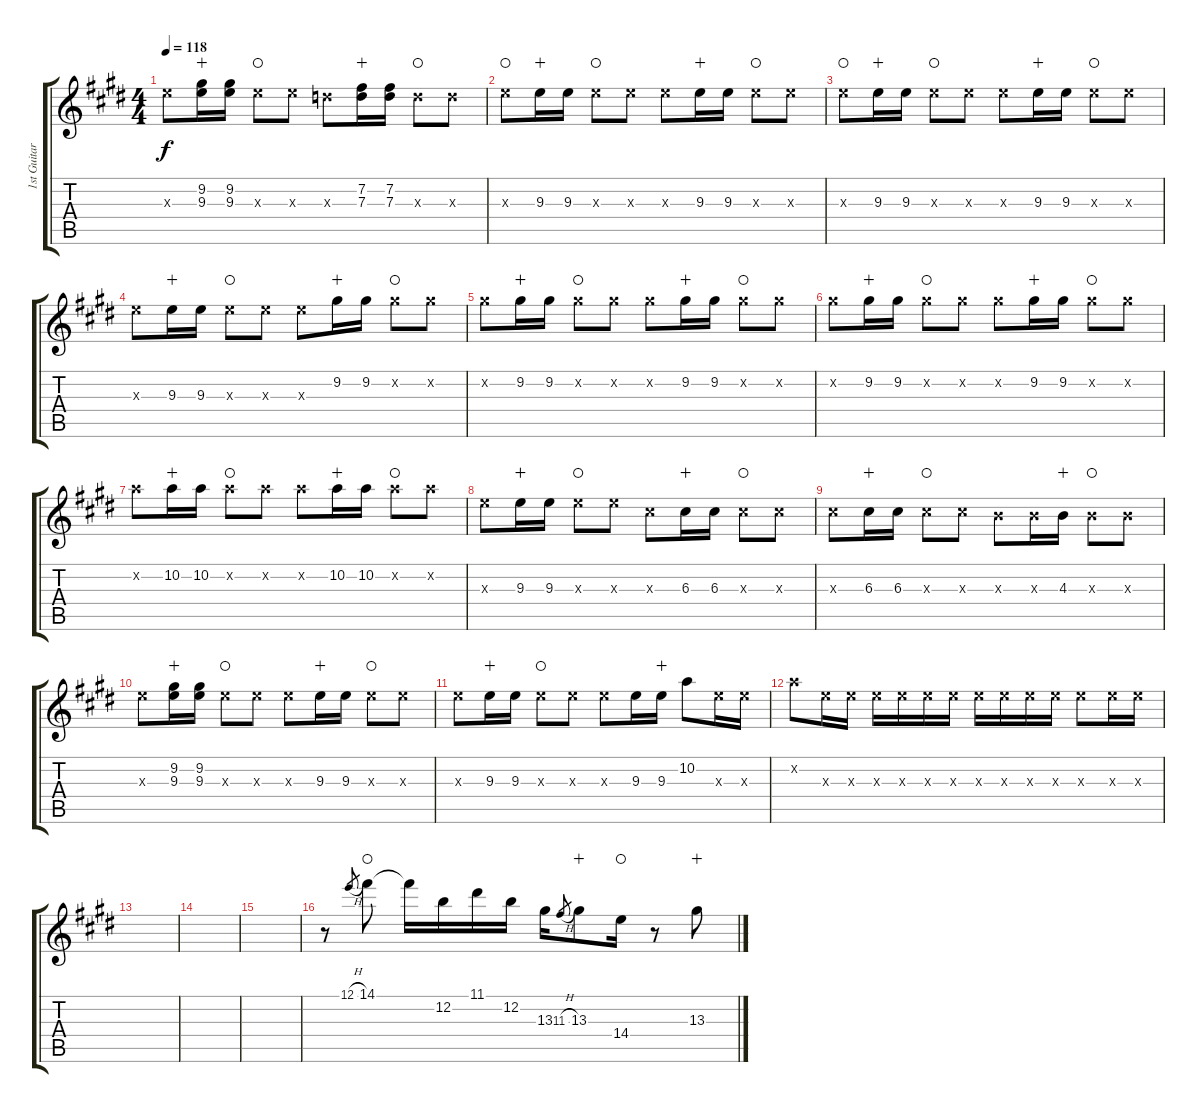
\track ("1st Guitar" "1st Guitar") {instrument electricguitarclean}
\staff {score tabs}
\tuning (E4 B3 G3 D3 A2 E2) {hide}
\ts (4 4)
\tempo 118
\clef g2
\ks e
9.3{x}.8{dy f} (9.2 9.3).16{wahc} (9.2 9.3).16 9.3{x}.8{waho} 9.3{x}.8 7.3{x}.8 (7.2 7.3).16{wahc} (7.2 7.3).16 7.3{x}.8{waho} 7.3{x}.8 |
9.3{x}.8{waho} 9.3.16{wahc} 9.3.16 9.3{x}.8{waho} 9.3{x}.8 9.3{x}.8 9.3.16{wahc} 9.3.16 9.3{x}.8{waho} 9.3{x}.8 |
9.3{x}.8{waho} 9.3.16{wahc} 9.3.16 9.3{x}.8{waho} 9.3{x}.8 9.3{x}.8 9.3.16{wahc} 9.3.16 9.3{x}.8{waho} 9.3{x}.8 |
9.3{x}.8 9.3.16{wahc} 9.3.16 9.3{x}.8{waho} 9.3{x}.8 9.3{x}.8 9.2.16{wahc} 9.2.16 9.2{x}.8{waho} 9.2{x}.8 |
9.2{x}.8 9.2.16{wahc} 9.2.16 9.2{x}.8{waho} 9.2{x}.8 9.2{x}.8 9.2.16{wahc} 9.2.16 9.2{x}.8{waho} 9.2{x}.8 |
9.2{x}.8 9.2.16{wahc} 9.2.16 9.2{x}.8{waho} 9.2{x}.8 9.2{x}.8 9.2.16{wahc} 9.2.16 9.2{x}.8{waho} 9.2{x}.8 |
10.2{x}.8 10.2.16{wahc} 10.2.16 10.2{x}.8{waho} 10.2{x}.8 10.2{x}.8 10.2.16{wahc} 10.2.16 10.2{x}.8{waho} 10.2{x}.8 |
9.3{x}.8 9.3.16{wahc} 9.3.16 9.3{x}.8{waho} 9.3{x}.8 6.3{x}.8 6.3.16{wahc} 6.3.16 6.3{x}.8{waho} 6.3{x}.8 |
6.3{x}.8 6.3.16{wahc} 6.3.16 6.3{x}.8{waho} 6.3{x}.8 4.3{x}.8 4.3{x}.16 4.3.16{wahc} 4.3{x}.8{waho} 4.3{x}.8 |
9.3{x}.8 (9.2 9.3).16{wahc} (9.2 9.3).16 9.3{x}.8{waho} 9.3{x}.8 9.3{x}.8 9.3.16{wahc} 9.3.16 9.3{x}.8{waho} 9.3{x}.8 |
9.3{x}.8 9.3.16{wahc} 9.3.16 9.3{x}.8{waho} 9.3{x}.8 9.3{x}.8 9.3.16 9.3.16{wahc} 10.2.8 9.3{x}.16 9.3{x}.16 |
10.2{x}.8 9.3{x}.16 9.3{x}.16 9.3{x}.16 9.3{x}.16 9.3{x}.16 9.3{x}.16 9.3{x}.16 9.3{x}.16 9.3{x}.16 9.3{x}.16 9.3{x}.8 9.3{x}.16 9.3{x}.16 |
|
|
|
r.8 12.1{h}.8{gr} 14.1.8{waho} 14.1{t}.16 12.2.16 11.1.16 12.2.16 13.3.16 11.3{h}.8{gr} 13.3.8{wahc} 14.4.16{waho} r.8 13.3.8{wahc}
